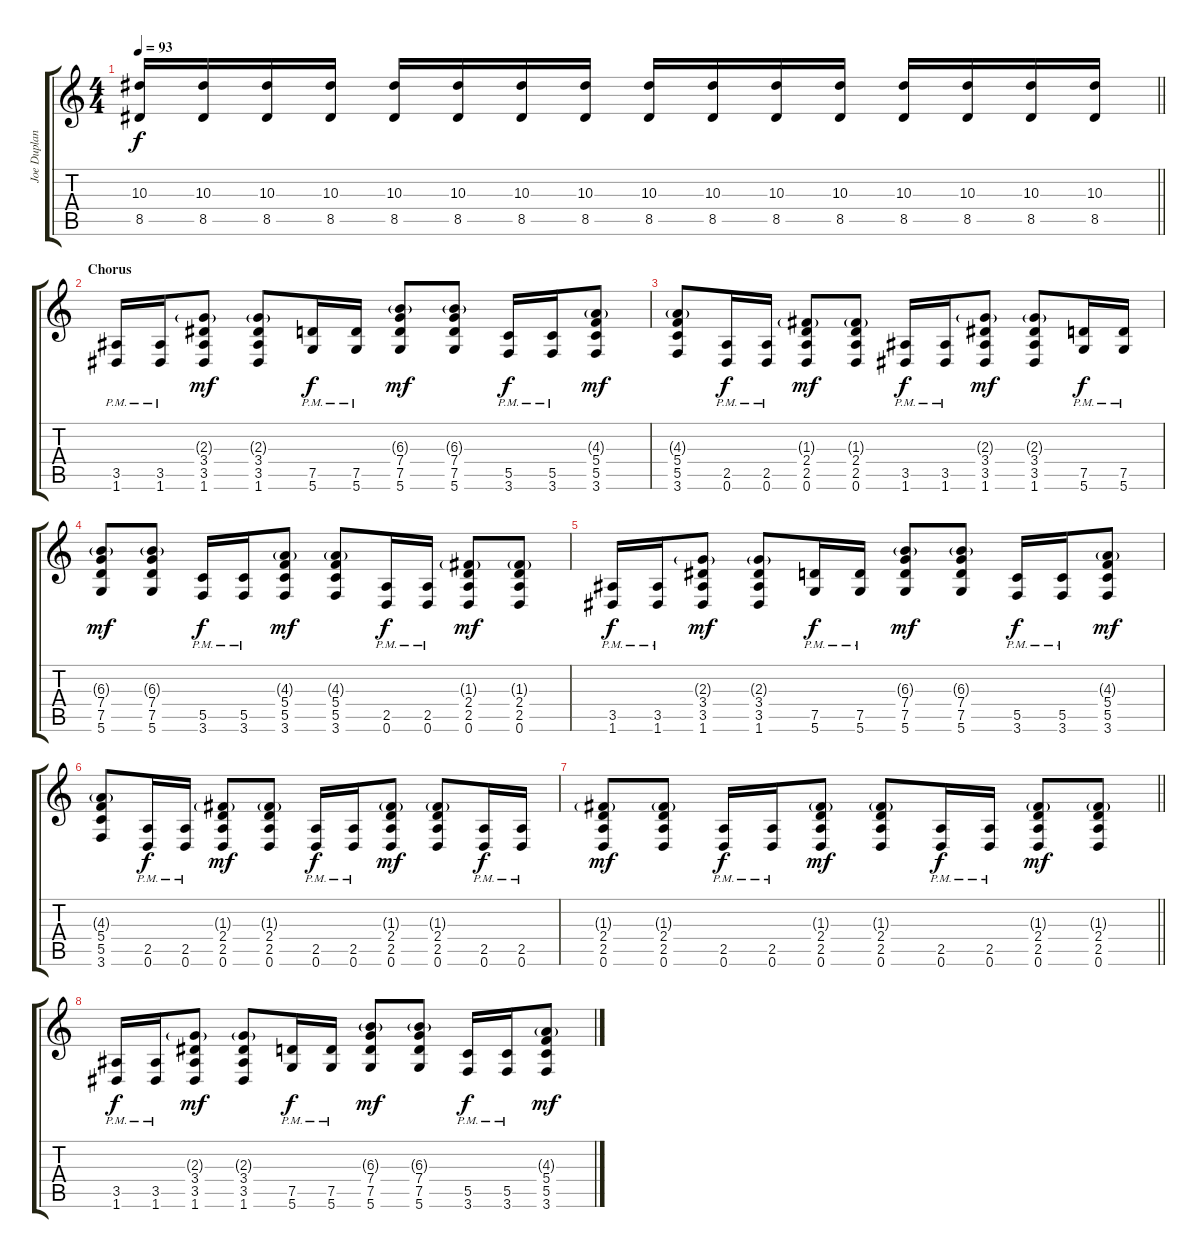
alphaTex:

\track ("Joe Duplantier" "Joe Duplan") {instrument overdrivenguitar}
\staff {score tabs}
\tuning (D4 A3 F3 C3 G2 D2) {hide}
\ts (4 4)
\tempo 93
\clef g2
\barLineRight lightlight
\ks c
(10.3 8.5).16{dy f} (10.3 8.5).16 (10.3 8.5).16 (10.3 8.5).16 (10.3 8.5).16 (10.3 8.5).16 (10.3 8.5).16 (10.3 8.5).16 (10.3 8.5).16 (10.3 8.5).16 (10.3 8.5).16 (10.3 8.5).16 (10.3 8.5).16 (10.3 8.5).16 (10.3 8.5).16 (10.3 8.5).16 |
\section ("" "Chorus")
(3.5{pm} 1.6{pm}).16 (3.5{pm} 1.6{pm}).16 (2.3{g} 3.4 3.5 1.6).8{dy mf} (2.3{g} 3.4 3.5 1.6).8 (7.5{pm} 5.6{pm}).16{dy f} (7.5{pm} 5.6{pm}).16 (6.3{g} 7.4 7.5 5.6).8{dy mf} (6.3{g} 7.4 7.5 5.6).8 (5.5{pm} 3.6{pm}).16{dy f} (5.5{pm} 3.6{pm}).16 (4.3{g} 5.4 5.5 3.6).8{dy mf} |
(4.3{g} 5.4 5.5 3.6).8 (2.5{pm} 0.6{pm}).16{dy f} (2.5{pm} 0.6{pm}).16 (1.3{g} 2.4 2.5 0.6).8{dy mf} (1.3{g} 2.4 2.5 0.6).8 (3.5{pm} 1.6{pm}).16{dy f} (3.5{pm} 1.6{pm}).16 (2.3{g} 3.4 3.5 1.6).8{dy mf} (2.3{g} 3.4 3.5 1.6).8 (7.5{pm} 5.6{pm}).16{dy f} (7.5{pm} 5.6{pm}).16 |
(6.3{g} 7.4 7.5 5.6).8{dy mf} (6.3{g} 7.4 7.5 5.6).8 (5.5{pm} 3.6{pm}).16{dy f} (5.5{pm} 3.6{pm}).16 (4.3{g} 5.4 5.5 3.6).8{dy mf} (4.3{g} 5.4 5.5 3.6).8 (2.5{pm} 0.6{pm}).16{dy f} (2.5{pm} 0.6{pm}).16 (1.3{g} 2.4 2.5 0.6).8{dy mf} (1.3{g} 2.4 2.5 0.6).8 |
(3.5{pm} 1.6{pm}).16{dy f} (3.5{pm} 1.6{pm}).16 (2.3{g} 3.4 3.5 1.6).8{dy mf} (2.3{g} 3.4 3.5 1.6).8 (7.5{pm} 5.6{pm}).16{dy f} (7.5{pm} 5.6{pm}).16 (6.3{g} 7.4 7.5 5.6).8{dy mf} (6.3{g} 7.4 7.5 5.6).8 (5.5{pm} 3.6{pm}).16{dy f} (5.5{pm} 3.6{pm}).16 (4.3{g} 5.4 5.5 3.6).8{dy mf} |
(4.3{g} 5.4 5.5 3.6).8 (2.5{pm} 0.6{pm}).16{dy f} (2.5{pm} 0.6{pm}).16 (1.3{g} 2.4 2.5 0.6).8{dy mf} (1.3{g} 2.4 2.5 0.6).8 (2.5{pm} 0.6{pm}).16{dy f} (2.5{pm} 0.6{pm}).16 (1.3{g} 2.4 2.5 0.6).8{dy mf} (1.3{g} 2.4 2.5 0.6).8 (2.5{pm} 0.6{pm}).16{dy f} (2.5{pm} 0.6{pm}).16 |
\barLineRight lightlight
(1.3{g} 2.4 2.5 0.6).8{dy mf} (1.3{g} 2.4 2.5 0.6).8 (2.5{pm} 0.6{pm}).16{dy f} (2.5{pm} 0.6{pm}).16 (1.3{g} 2.4 2.5 0.6).8{dy mf} (1.3{g} 2.4 2.5 0.6).8 (2.5{pm} 0.6{pm}).16{dy f} (2.5{pm} 0.6{pm}).16 (1.3{g} 2.4 2.5 0.6).8{dy mf} (1.3{g} 2.4 2.5 0.6).8 |
(3.5{pm} 1.6{pm}).16{dy f} (3.5{pm} 1.6{pm}).16 (2.3{g} 3.4 3.5 1.6).8{dy mf} (2.3{g} 3.4 3.5 1.6).8 (7.5{pm} 5.6{pm}).16{dy f} (7.5{pm} 5.6{pm}).16 (6.3{g} 7.4 7.5 5.6).8{dy mf} (6.3{g} 7.4 7.5 5.6).8 (5.5{pm} 3.6{pm}).16{dy f} (5.5{pm} 3.6{pm}).16 (4.3{g} 5.4 5.5 3.6).8{dy mf}
